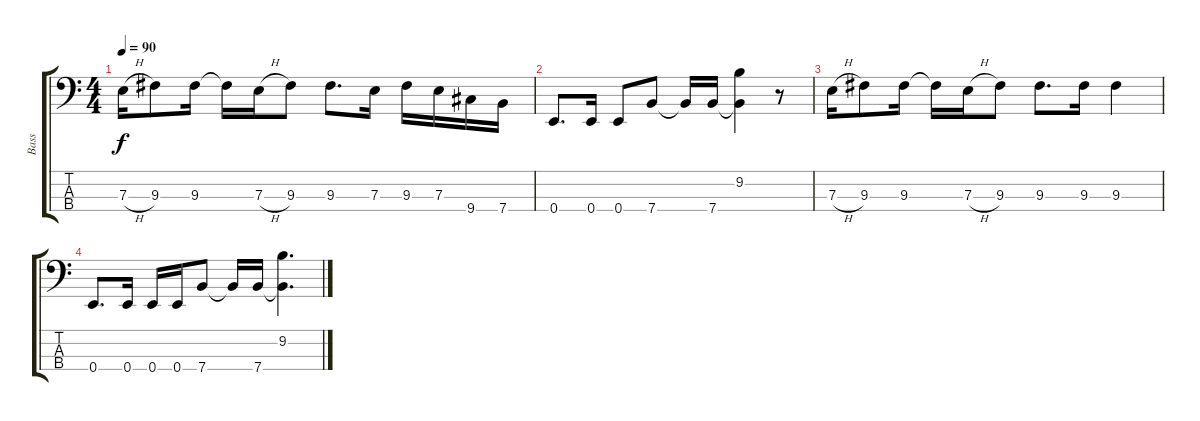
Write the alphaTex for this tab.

\track ("Bass" "Bass") {instrument electricbassfinger}
\staff {score tabs}
\tuning (G2 D2 A1 E1) {hide}
\ts (4 4)
\tempo 90
\clef f4
\ks c
7.3{h}.16{dy f} 9.3.8 9.3.16 9.3{t}.16 7.3{h}.16 9.3.8 9.3.8{d} 7.3.16 9.3.16 7.3.16 9.4.16 7.4.16 |
0.4.8{d} 0.4.16 0.4.8 7.4.8 7.4{t}.16 7.4.16 (9.2 7.4{t}).4 r.8 |
7.3{h}.16 9.3.8 9.3.16 9.3{t}.16 7.3{h}.16 9.3.8 9.3.8{d} 9.3.16 9.3.4 |
0.4.8{d} 0.4.16 0.4.16 0.4.16 7.4.8 7.4{t}.16 7.4.16 (9.2 7.4{t}).4{d}
